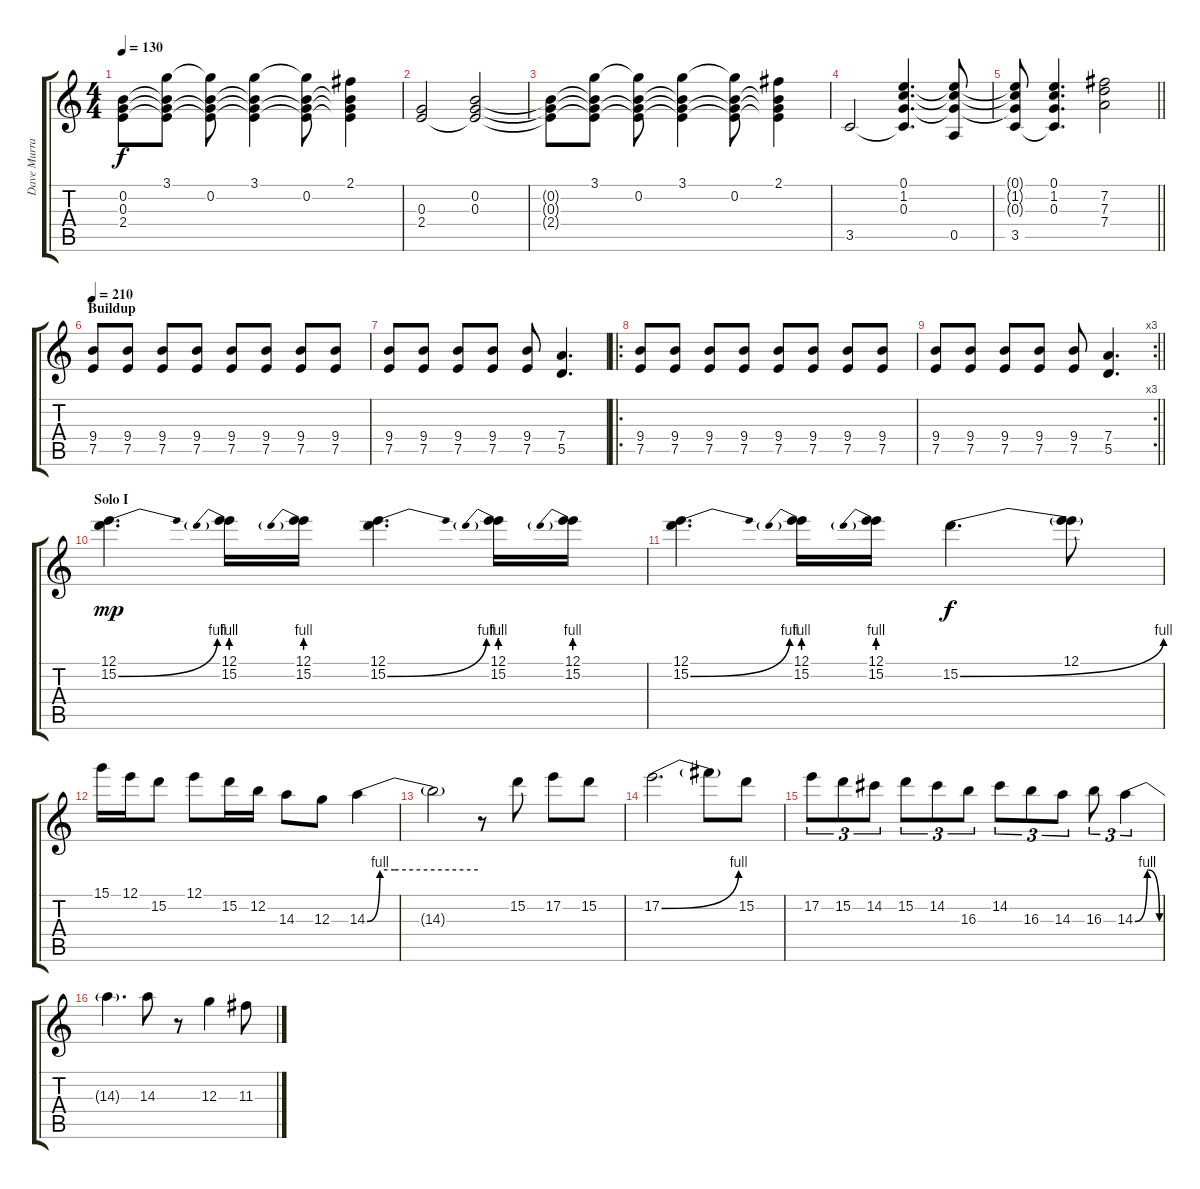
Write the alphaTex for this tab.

\track ("Dave Murray" "Dave Murra") {instrument distortionguitar}
\staff {score tabs}
\tuning (E4 B3 G3 D3 A2 E2) {hide}
\ts (4 4)
\tempo 130
\clef g2
\ks c
(0.2{t} 0.3{t} 2.4{t}).8{dy f} (3.1 0.2{t} 0.3{t} 2.4{t}).8 (3.1{t} 0.2 0.3{t} 2.4{t}).8 (3.1 0.2{t} 0.3{t} 2.4{t}).4 (3.1{t} 0.2 0.3{t} 2.4{t}).8 (2.1 0.2{t} 0.3{t} 2.4{t}).4 |
(0.3 2.4).2 (0.2 0.3 2.4{t}).2 |
(0.2{t} 0.3{t} 2.4{t}).8 (3.1 0.2{t} 0.3{t} 2.4{t}).8 (3.1{t} 0.2 0.3{t} 2.4{t}).8 (3.1 0.2{t} 0.3{t} 2.4{t}).4 (3.1{t} 0.2 0.3{t} 2.4{t}).8 (2.1 0.2{t} 0.3{t} 2.4{t}).4 |
3.5.2 (0.1 1.2 0.3 3.5{t}).4{d} (0.1{t} 1.2{t} 0.3{t} 0.5).8 |
\barLineRight lightlight
(0.1{t} 1.2{t} 0.3{t} 3.5).8 (0.1 1.2 0.3 3.5{t}).4{d} (7.2 7.3 7.4).2 |
\section ("" "Buildup")
\tempo 210
(9.4 7.5).8{volume 16 balance 0 instrument distortionguitar} (9.4 7.5).8 (9.4 7.5).8 (9.4 7.5).8 (9.4 7.5).8 (9.4 7.5).8 (9.4 7.5).8 (9.4 7.5).8 |
(9.4 7.5).8 (9.4 7.5).8 (9.4 7.5).8 (9.4 7.5).8 (9.4 7.5).8 (7.4 5.5).4{d} |
\ro
(9.4 7.5).8{volume 16 balance 0} (9.4 7.5).8 (9.4 7.5).8 (9.4 7.5).8 (9.4 7.5).8 (9.4 7.5).8 (9.4 7.5).8 (9.4 7.5).8 |
\rc 3
\barLineRight lightlight
(9.4 7.5).8 (9.4 7.5).8 (9.4 7.5).8 (9.4 7.5).8 (9.4 7.5).8 (7.4 5.5).4{d} |
\section ("" "Solo I")
(12.1 15.2{be (bend 0 0 60 4)}).4{d dy mp} (12.1 15.2{be (prebend 0 4 60 4)}).16 (12.1 15.2{be (prebend 0 4 60 4)}).16 (12.1 15.2{be (bend 0 0 60 4)}).4{d} (12.1 15.2{be (prebend 0 4 60 4)}).16 (12.1 15.2{be (prebend 0 4 60 4)}).16 |
(12.1 15.2{be (bend 0 0 60 4)}).4{d} (12.1 15.2{be (prebend 0 4 60 4)}).16 (12.1 15.2{be (prebend 0 4 60 4)}).16 15.2{be (bend 0 0 60 4)}.4{d dy f} (12.1 15.2{t}).8 |
15.1.16 12.1.16 15.2.8 12.1.8 15.2.16 12.2.16 14.3.8 12.3.8 14.3{be (custom 0 0 7 4 15 4 21 4 60 4)}.4 |
14.3{t}.2 r.8 15.2.8 17.2.8 15.2.8 |
17.2{be (bend 0 0 60 4)}.2{d} 17.2{t}.8 15.2.8 |
17.2.8{tu (3 2)} 15.2.8{tu (3 2)} 14.2.8{tu (3 2)} 15.2.8{tu (3 2)} 14.2.8{tu (3 2)} 16.3.8{tu (3 2)} 14.2.8{tu (3 2)} 16.3.8{tu (3 2)} 14.3.8{tu (3 2)} 16.3.8{tu (3 2)} 14.3{be (bendrelease 0 0 25 4 45 4 60 0)}.4{tu (3 2)} |
14.3{t}.4{d} 14.3.8 r.8 12.3.4 11.3.8
